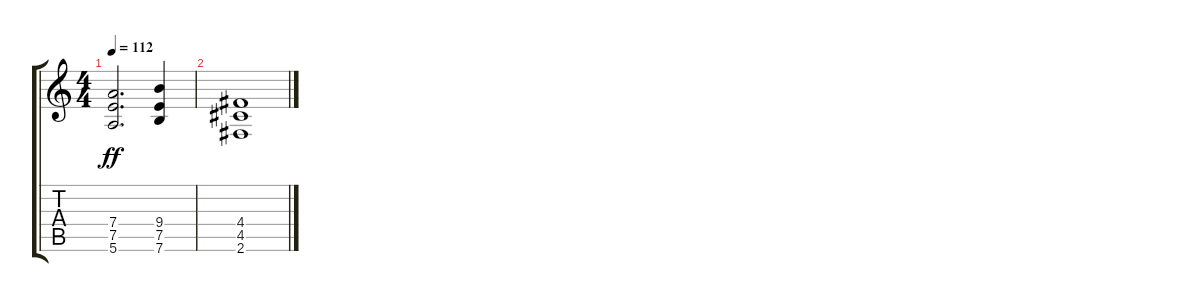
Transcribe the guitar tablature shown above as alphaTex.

\track "" {instrument distortionguitar}
\staff {score tabs}
\tuning (E4 B3 G3 D3 A2 E2) {hide}
\ts (4 4)
\tempo 112
\clef g2
\ks c
(7.4 7.5 5.6).2{d dy ff} (9.4 7.5 7.6).4 |
(4.4 4.5 2.6).1
